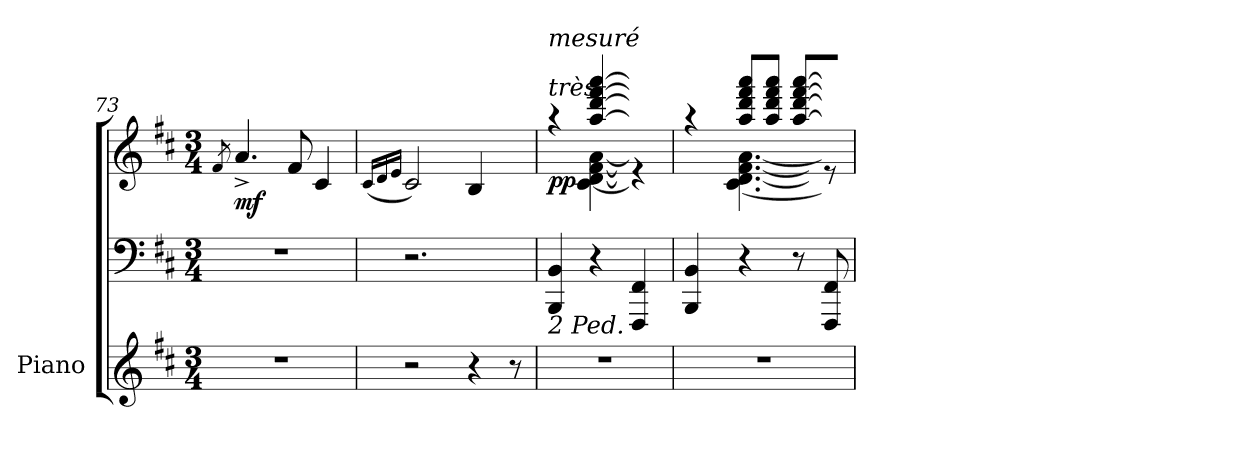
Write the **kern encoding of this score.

**kern	**kern	**kern	**dynam
*part1	*part1	*part1	*part1
*staff3	*staff2	*staff1	*staff1/2/3
*I"Piano	*	*	*
*I'Pno.	*	*	*
*clefG2	*clefF4	*clefG2	*
*k[f#c#]	*k[f#c#]	*k[f#c#]	*
*D:	*D:	*D:	*
*M3/4	*M3/4	*M3/4	*
=73	=73	=73	=73
.	.	8qf#/	.
!	!	!	!LO:DY:b
2.r	2.r	4.a^/	mf
.	.	8f#/	.
.	.	4c#/	.
=74	=74	=74	=74
.	.	(>16qc#/LL	.
.	.	16qd/	.
.	.	16qe/JJ	.
2r	2.r	2c#/)	.
4r	.	4B/	.
8r	8ryy	8ryy	.
=75	=75	=75	=75
*	*	*^	*
*	*	*	*^	*
!	!	!LO:TX:a:i:t=très	!	!	!
!	!	!LO:TX:a:i:t=mesuré	!	!	!
!	!LO:TX:b:i:t=2 Ped.	!	!	!	!
!	!	!	!	!	!LO:DY:b
2.r	4BBB/ 4BB/	4raa	4ryy	2ryy	pp
.	4r	[4aa/ [4ddd/ [4fff#/ [4aaa/	[4c#\ [4d\ [4f#\ [4a\	.	.
.	4FFF#/ 4FF#/	4aa/yy] 4ddd/yy] 4fff#/yy] 4aaa/yy]	4c#\yy] 4d\yy] 4f#\yy] 4a\yy]	4re	.
=76	=76	=76	=76	=76	=76
2.r	4BBB/ 4BB/	4raa	4ryy	8ryy	.
*	*	*	*v	*v	*
.	4r	8aa/ 8ddd/ 8fff#/ 8aaa/L	[4.c#\ [4.d\ [4.f#\ [4.a\	.
.	.	8aa/ 8ddd/ 8fff#/ 8aaa/J	.	.
.	8r	[8aa/ [8ddd/ [8fff#/ [8aaa/L	.	.
*	*	*	*^	*
.	8FFF#/ 8FF#/	8aa/yy] 8ddd/yy] 8fff#/yy] 8aaa/yy]J	8c#\yy] 8d\yy] 8f#\yy] 8a\yy]	8re	.
*	*	*v	*v	*v	*
=	=	=	=
*-	*-	*-	*-
